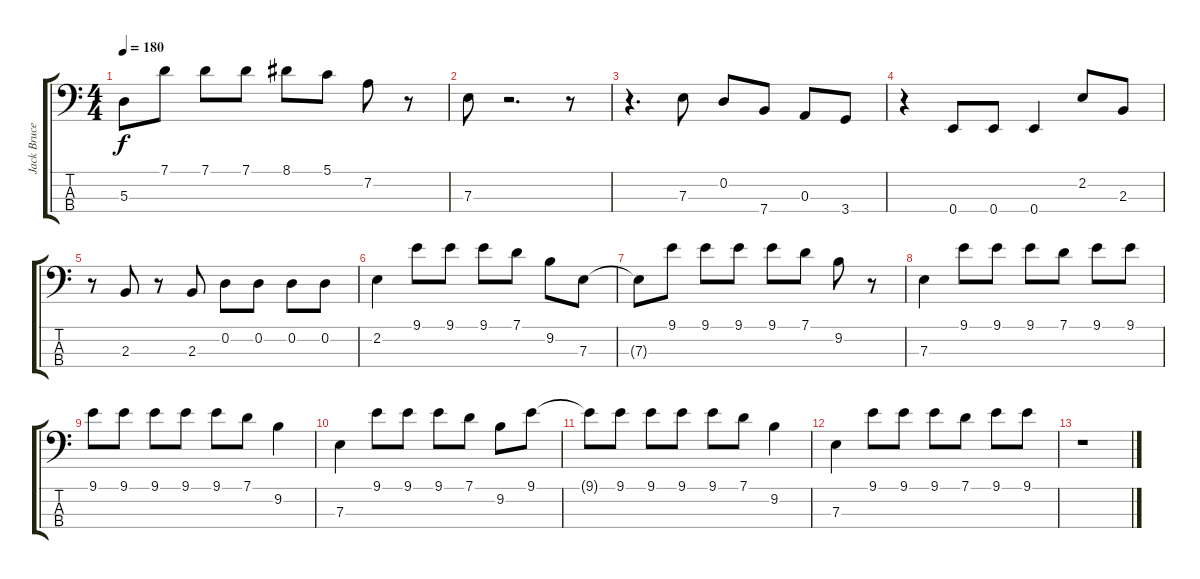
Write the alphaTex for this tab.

\track ("Jack Bruce (higher)" "Jack Bruce") {instrument electricguitarmuted}
\staff {score tabs}
\tuning (G2 D2 A1 E1) {hide}
\ts (4 4)
\tempo 180
\clef f4
\ks c
5.3{t}.8{dy f} 7.1.8 7.1.8 7.1.8 8.1.8 5.1.8 7.2.8 r.8 |
7.3.8 r.2{d} r.8 |
r.4{d} 7.3.8 0.2.8 7.4.8 0.3.8 3.4.8 |
r.4 0.4.8 0.4.8 0.4.4 2.2.8 2.3.8 |
r.8 2.3.8 r.8 2.3.8 0.2.8 0.2.8 0.2.8 0.2.8 |
2.2.4 9.1.8 9.1.8 9.1.8 7.1.8 9.2.8 7.3.8 |
7.3{t}.8 9.1.8 9.1.8 9.1.8 9.1.8 7.1.8 9.2.8 r.8 |
7.3.4{volume 14} 9.1.8{volume 14} 9.1.8{volume 14} 9.1.8{volume 13} 7.1.8{volume 13} 9.1.8{volume 13} 9.1.8{volume 12} |
9.1.8{volume 12} 9.1.8{volume 12} 9.1.8{volume 11} 9.1.8{volume 11} 9.1.8{volume 11} 7.1.8{volume 10} 9.2.4{volume 10} |
7.3.4{volume 10} 9.1.8{volume 9} 9.1.8{volume 9} 9.1.8{volume 8} 7.1.8{volume 8} 9.2.8{volume 8} 9.1.8{volume 8} |
9.1{t}.8 9.1.8{volume 7} 9.1.8{volume 7} 9.1.8{volume 6} 9.1.8{volume 6} 7.1.8{volume 6} 9.2.4{volume 6} |
7.3.4{volume 5} 9.1.8{volume 4} 9.1.8{volume 4} 9.1.8{volume 4} 7.1.8{volume 3} 9.1.8{volume 3} 9.1.8{volume 3} |
r.1
